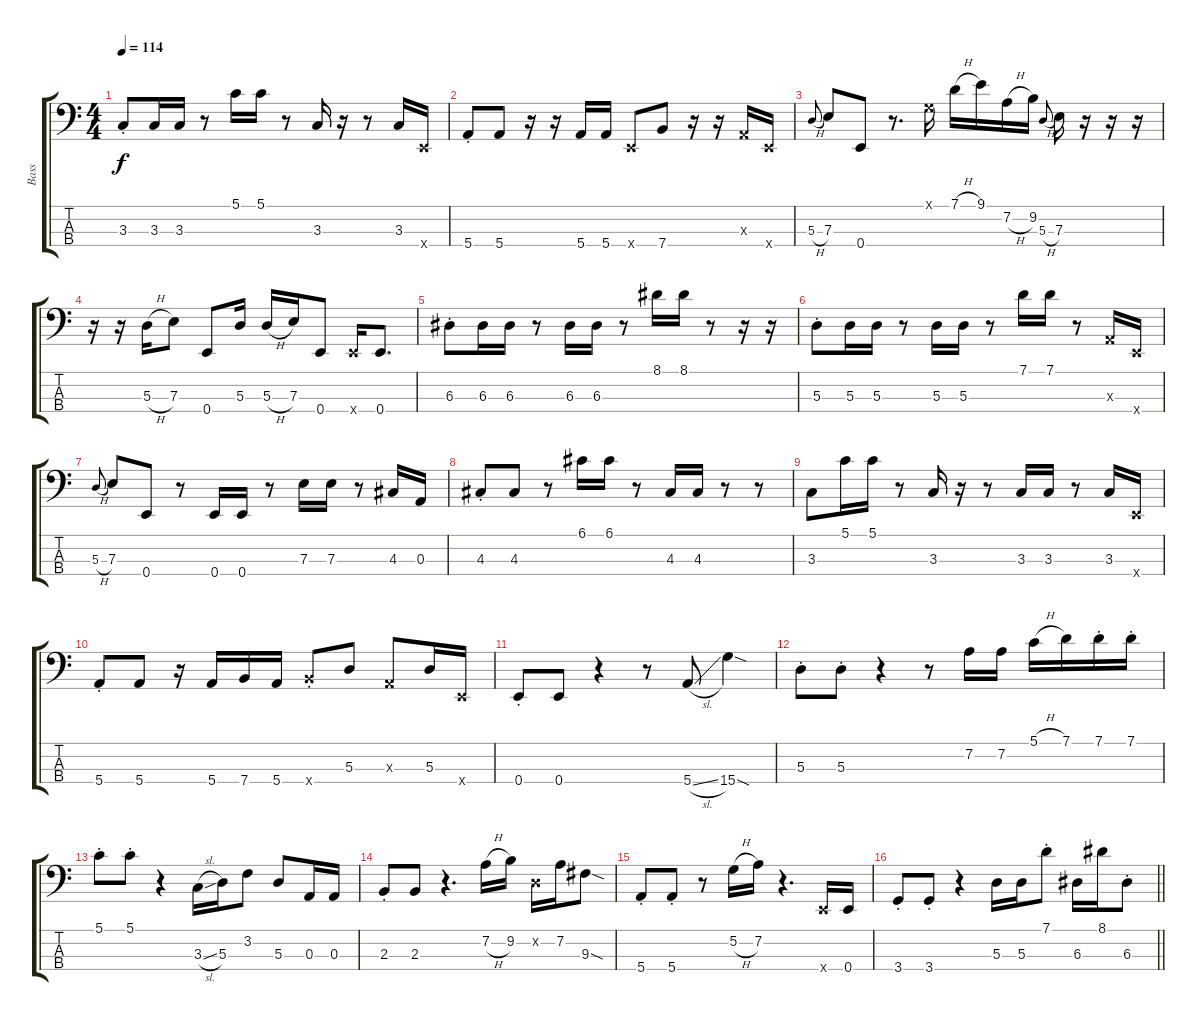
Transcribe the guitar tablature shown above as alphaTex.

\track ("Bass" "Bass") {instrument electricbassfinger}
\staff {score tabs}
\tuning (G2 D2 A1 E1) {hide}
\ts (4 4)
\tempo 114
\clef f4
\ks c
3.3{st}.8{dy f} 3.3.16 3.3.16 r.8 5.1.16 5.1.16 r.8 3.3.16 r.16 r.8 3.3.16 0.4{x}.16 |
5.4{st}.8 5.4.8 r.16 r.16 5.4.16 5.4.16 0.4{x}.8 7.4.8 r.16 r.16 0.3{x}.16 0.4{x}.16 |
5.3{h}.8{gr onbeat} 7.3.8 0.4.8 r.8{d} 0.1{x}.16 7.1{h}.16 9.1.16 7.2{h}.16 9.2.16 5.3{h}.8{gr onbeat} 7.3.16 r.16 r.16 r.16 |
r.16 r.16 5.3{h}.16 7.3.8 0.4.8 5.3.16 5.3{h}.16 7.3.16 0.4.8 0.4{x}.16 0.4.8{d} |
6.3{st}.8 6.3.16 6.3.16 r.8 6.3.16 6.3.16 r.8 8.1.16 8.1.16 r.8 r.16 r.16 |
5.3{st}.8 5.3.16 5.3.16 r.8 5.3.16 5.3.16 r.8 7.1.16 7.1.16 r.8 0.3{x}.16 0.4{x}.16 |
5.3{h}.8{gr onbeat} 7.3.8 0.4.8 r.8 0.4.16 0.4.16 r.8 7.3.16 7.3.16 r.8 4.3.16 0.3.16 |
4.3{st}.8 4.3.8 r.8 6.1.16 6.1.16 r.8 4.3.16 4.3.16 r.8 r.8 |
3.3.8 5.1.16 5.1.16 r.8 3.3.16 r.16 r.8 3.3.16 3.3.16 r.8 3.3.16 0.4{x}.16 |
5.4{st}.8 5.4.8 r.16 5.4.16 7.4.16 5.4.16 7.4{st x}.8 5.3.8 0.3{x}.8 5.3.16 0.4{x}.16 |
0.4{st}.8 0.4.8 r.4 r.8 5.4{sl}.8 15.4{sod}.4 |
5.3{st}.8 5.3{st}.8 r.4 r.8 7.2.16 7.2.16 5.1{h}.16 7.1.16 7.1{st}.16 7.1{st}.16 |
5.1{st}.8 5.1{st}.8 r.4 3.3{sl}.16 5.3.16 3.2.8 5.3.8 0.3.16 0.3.16 |
2.3{st}.8 2.3.8 r.4{d} 7.2{h}.16 9.2.16 0.2{x}.16 7.2.16 9.3{sod}.8 |
5.4{st}.8 5.4{st}.8 r.8 5.2{h}.16 7.2.16 r.4{d} 0.4{x}.16 0.4.16 |
\barLineRight lightlight
3.4{st}.8 3.4{st}.8 r.4 5.3.16 5.3.16 7.1{st}.8 6.3.16 8.1.16 6.3{st}.8
